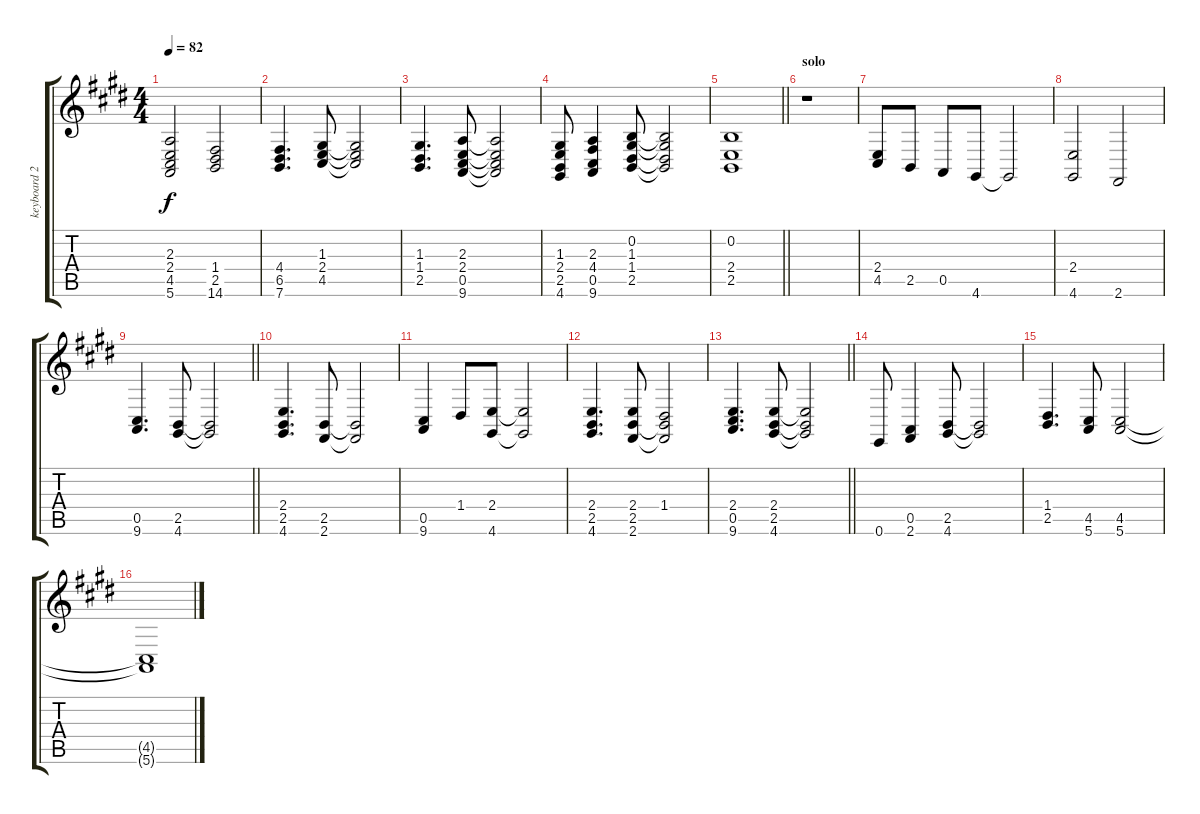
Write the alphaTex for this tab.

\track ("keyboard 2 3" "keyboard 2") {instrument stringensemble2}
\staff {score tabs}
\tuning (E4 B3 G3 D3 A2 E2) {hide}
\ts (4 4)
\tempo 82
\clef g2
\ks e
(2.3{t} 2.4{t} 4.5{t} 5.6{t}).2{dy f} (1.4 2.5 14.6).2 |
(4.4 6.5 7.6).4{d} (1.3 2.4 4.5).8 (1.3{t} 2.4{t} 4.5{t}).2 |
(1.3 1.4 2.5).4{d} (2.3 2.4 0.5 9.6).8 (2.3{t} 2.4{t} 0.5{t} 9.6{t}).2 |
(1.3 2.4 2.5 4.6).8 (2.3 4.4 0.5 9.6).4 (0.2 1.3 1.4 2.5).8 (0.2{t} 1.3{t} 1.4{t} 2.5{t}).2 |
\barLineRight lightlight
(0.2 2.4 2.5).1 |
\section ("" "solo")
r.1 |
(2.4 4.5).8 2.5.8 0.5.8 4.6.8 4.6{t}.2 |
(2.4 4.6).2 2.6.2 |
\barLineRight lightlight
(0.5 9.6).4{d} (2.5 4.6).8 (2.5{t} 4.6{t}).2 |
(2.4 2.5 4.6).4{d} (2.5 2.6).8 (2.5{t} 2.6{t}).2 |
(0.5 9.6).4 1.4.8 (2.4 4.6).8 (2.4{t} 4.6{t}).2 |
(2.4 2.5 4.6).4{d} (2.4 2.5 2.6).8 (1.4 2.5{t} 2.6{t}).2 |
\barLineRight lightlight
(2.4 0.5 9.6).4{d} (2.4 2.5 4.6).8 (2.4{t} 2.5{t} 4.6{t}).2 |
0.6.8 (0.5 2.6).4 (2.5 4.6).8 (2.5{t} 4.6{t}).2 |
(1.4 2.5).4{d} (4.5 5.6).8 (4.5 5.6).2 |
(4.5{t} 5.6{t}).1
